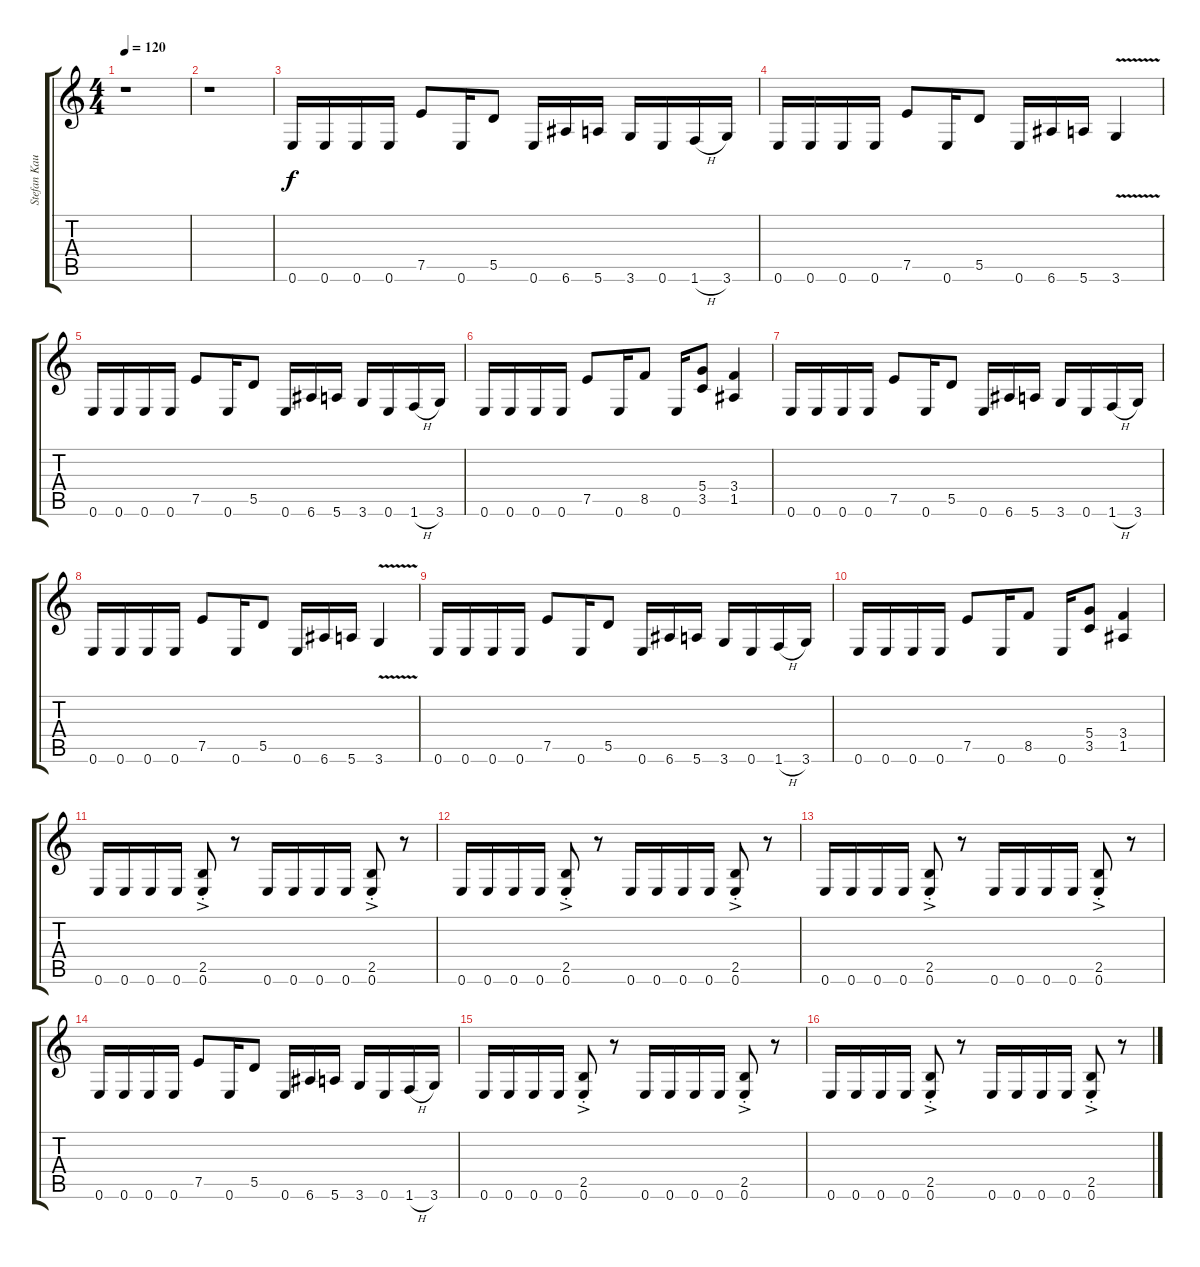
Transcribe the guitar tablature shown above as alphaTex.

\track ("Stefan Kaufmann" "Stefan Kau") {instrument distortionguitar}
\staff {score tabs}
\tuning (E4 B3 G3 D3 A2 E2) {hide}
\ts (4 4)
\tempo 120
\clef g2
\ks c
r.1{dy f instrument distortionguitar} |
r.1 |
0.6.16 0.6.16 0.6.16 0.6.16 7.5.8 0.6.16 5.5.8 0.6.16 6.6.16 5.6.16 3.6.16 0.6.16 1.6{h}.16 3.6.16 |
0.6.16 0.6.16 0.6.16 0.6.16 7.5.8 0.6.16 5.5.8 0.6.16 6.6.16 5.6.16 3.6{v}.4 |
0.6.16 0.6.16 0.6.16 0.6.16 7.5.8 0.6.16 5.5.8 0.6.16 6.6.16 5.6.16 3.6.16 0.6.16 1.6{h}.16 3.6.16 |
0.6.16 0.6.16 0.6.16 0.6.16 7.5.8 0.6.16 8.5.8 0.6.16 (5.4 3.5).8 (3.4 1.5).4 |
0.6.16 0.6.16 0.6.16 0.6.16 7.5.8 0.6.16 5.5.8 0.6.16 6.6.16 5.6.16 3.6.16 0.6.16 1.6{h}.16 3.6.16 |
0.6.16 0.6.16 0.6.16 0.6.16 7.5.8 0.6.16 5.5.8 0.6.16 6.6.16 5.6.16 3.6{v}.4 |
0.6.16 0.6.16 0.6.16 0.6.16 7.5.8 0.6.16 5.5.8 0.6.16 6.6.16 5.6.16 3.6.16 0.6.16 1.6{h}.16 3.6.16 |
0.6.16 0.6.16 0.6.16 0.6.16 7.5.8 0.6.16 8.5.8 0.6.16 (5.4 3.5).8 (3.4 1.5).4 |
0.6.16 0.6.16 0.6.16 0.6.16 (2.5{ac st} 0.6{ac st}).8 r.8 0.6.16 0.6.16 0.6.16 0.6.16 (2.5{ac st} 0.6{ac st}).8 r.8 |
0.6.16 0.6.16 0.6.16 0.6.16 (2.5{ac st} 0.6{ac st}).8 r.8 0.6.16 0.6.16 0.6.16 0.6.16 (2.5{ac st} 0.6{ac st}).8 r.8 |
0.6.16 0.6.16 0.6.16 0.6.16 (2.5{ac st} 0.6{ac st}).8 r.8 0.6.16 0.6.16 0.6.16 0.6.16 (2.5{ac st} 0.6{ac st}).8 r.8 |
0.6.16 0.6.16 0.6.16 0.6.16 7.5.8 0.6.16 5.5.8 0.6.16 6.6.16 5.6.16 3.6.16 0.6.16 1.6{h}.16 3.6.16 |
0.6.16 0.6.16 0.6.16 0.6.16 (2.5{ac st} 0.6{ac st}).8 r.8 0.6.16 0.6.16 0.6.16 0.6.16 (2.5{ac st} 0.6{ac st}).8 r.8 |
0.6.16 0.6.16 0.6.16 0.6.16 (2.5{ac st} 0.6{ac st}).8 r.8 0.6.16 0.6.16 0.6.16 0.6.16 (2.5{ac st} 0.6{ac st}).8 r.8
